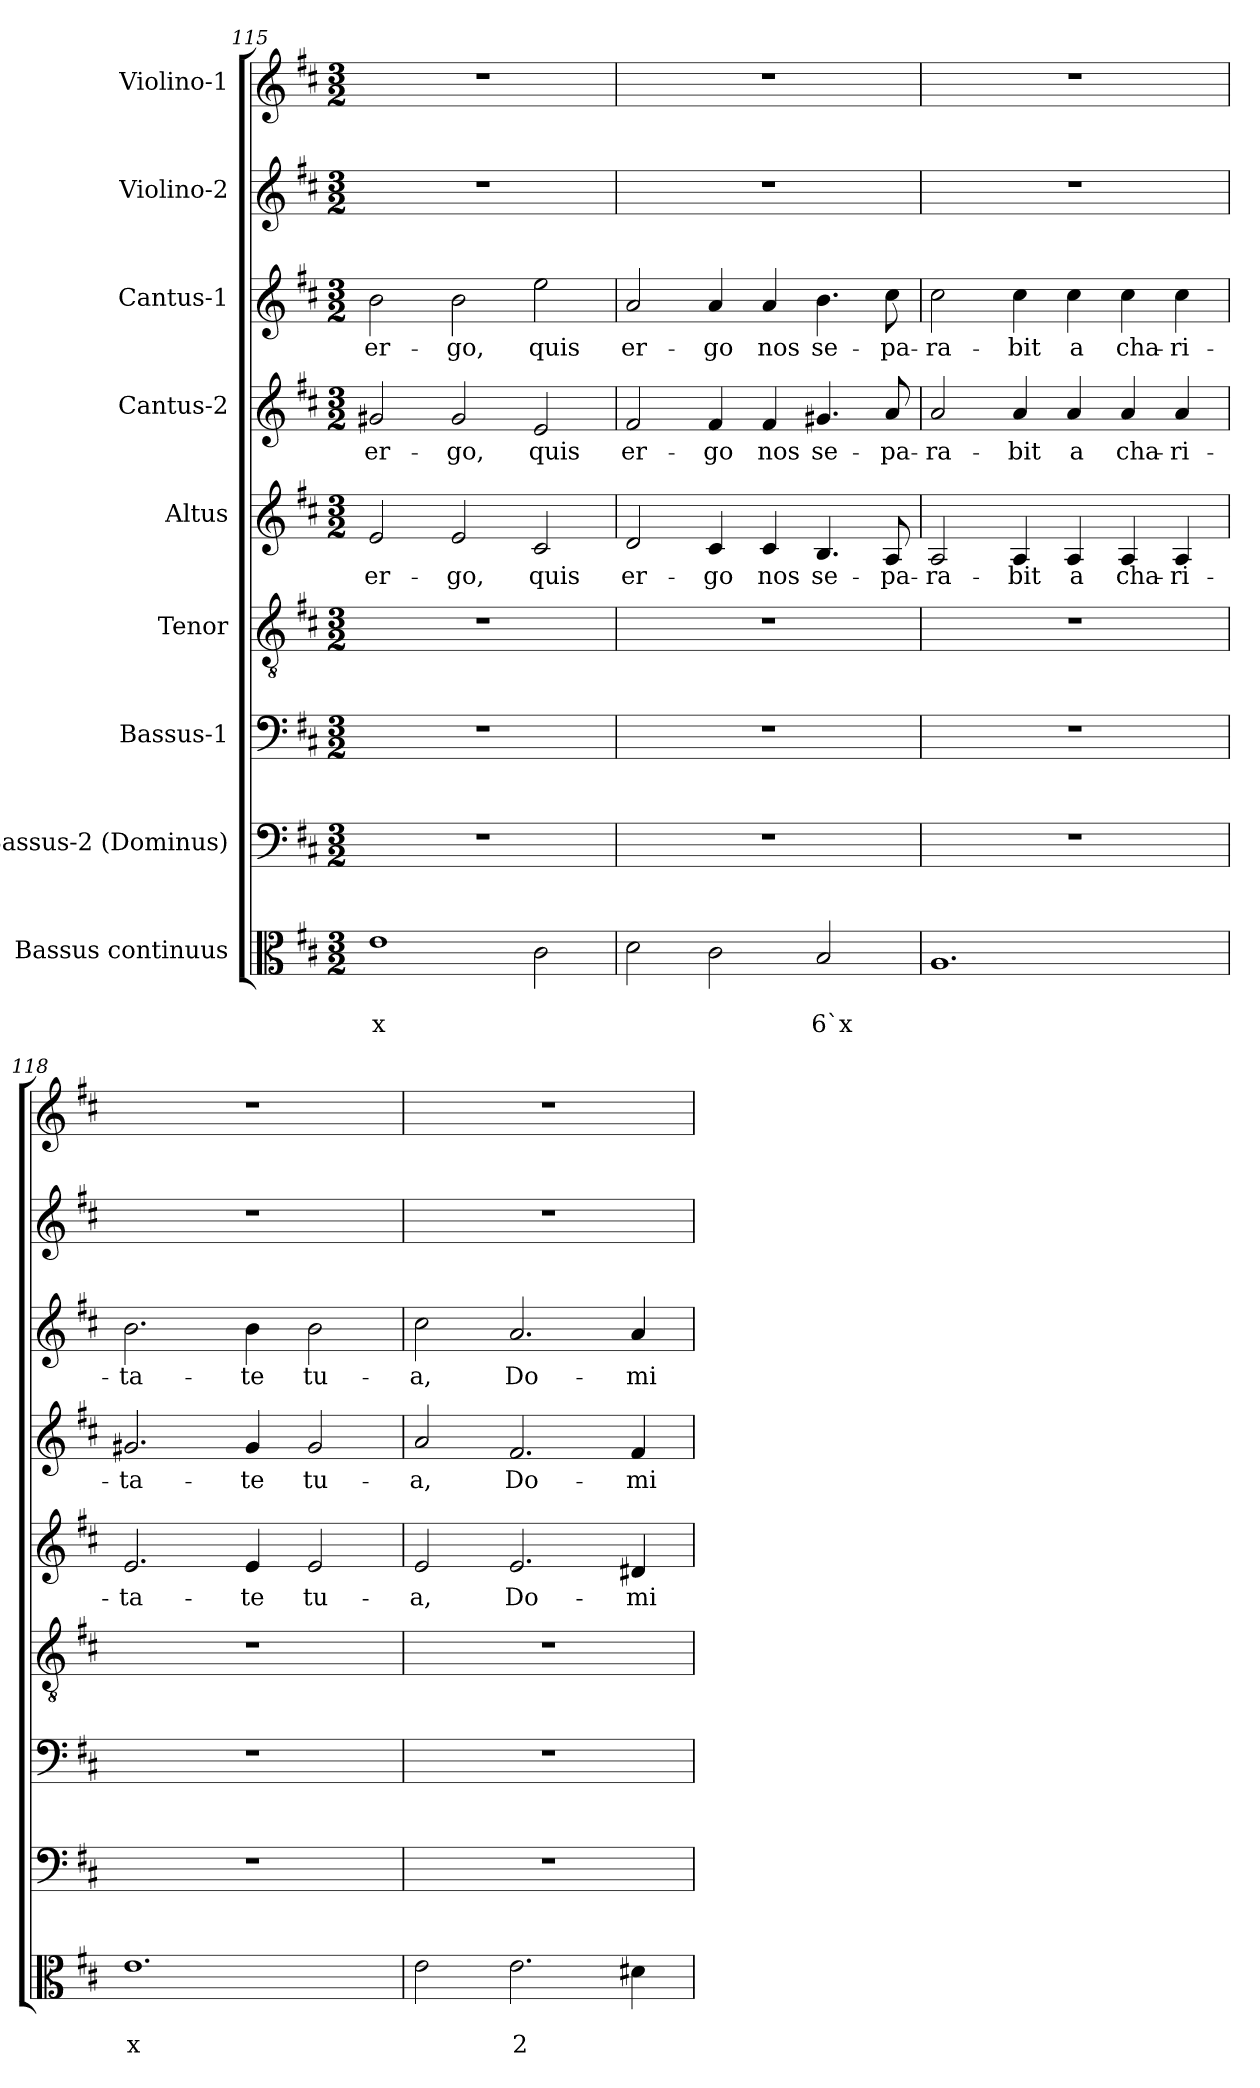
**kern	**text	**text	**kern	**kern	**kern	**kern	**text	**kern	**text	**kern	**text	**kern	**kern
*part9	*part9	*part9	*part8	*part7	*part6	*part5	*part5	*part4	*part4	*part3	*part3	*part2	*part1
*staff9	*staff9	*staff9	*staff8	*staff7	*staff6	*staff5	*staff5	*staff4	*staff4	*staff3	*staff3	*staff2	*staff1
*I"Bassus continuus	*	*	*I"Bassus-2 (Dominus)	*I"Bassus-1	*I"Tenor	*I"Altus	*	*I"Cantus-2	*	*I"Cantus-1	*	*I"Violino-2	*I"Violino-1
*clefC3	*	*	*clefF4	*clefF4	*clefGv2	*clefG2	*	*clefG2	*	*clefG2	*	*clefG2	*clefG2
*k[f#c#]	*	*	*k[f#c#]	*k[f#c#]	*k[f#c#]	*k[f#c#]	*	*k[f#c#]	*	*k[f#c#]	*	*k[f#c#]	*k[f#c#]
*D:	*	*	*D:	*D:	*D:	*D:	*	*D:	*	*D:	*	*D:	*D:
*M3/2	*	*	*M3/2	*M3/2	*M3/2	*M3/2	*	*M3/2	*	*M3/2	*	*M3/2	*M3/2
=115	=115	=115	=115	=115	=115	=115	=115	=115	=115	=115	=115	=115	=115
!	!	!LO:LY:b	!	!	!	!	!LO:LY:b	!	!LO:LY:b	!	!LO:LY:b	!	!
1e	.	x	1.r	1.r	1.r	2e/	er-	2g#X/	er-	2b\	er-	1.r	1.r
!	!	!	!	!	!	!	!LO:LY:b	!	!LO:LY:b	!	!LO:LY:b	!	!
.	.	.	.	.	.	2e/	-go,	2g#/	-go,	2b\	-go,	.	.
!	!	!	!	!	!	!	!LO:LY:b	!	!LO:LY:b	!	!LO:LY:b	!	!
2c#\	.	.	.	.	.	2c#/	quis	2e/	quis	2ee\	quis	.	.
=116	=116	=116	=116	=116	=116	=116	=116	=116	=116	=116	=116	=116	=116
!	!	!	!	!	!	!	!LO:LY:b	!	!LO:LY:b	!	!LO:LY:b	!	!
2d\	.	.	1.r	1.r	1.r	2d/	er-	2f#/	er-	2a/	er-	1.r	1.r
!	!	!	!	!	!	!	!LO:LY:b	!	!LO:LY:b	!	!LO:LY:b	!	!
2c#\	.	.	.	.	.	4c#/	-go	4f#/	-go	4a/	-go	.	.
!	!	!	!	!	!	!	!LO:LY:b	!	!LO:LY:b	!	!LO:LY:b	!	!
.	.	.	.	.	.	4c#/	nos	4f#/	nos	4a/	nos	.	.
!	!	!LO:LY:b	!	!	!	!	!LO:LY:b	!	!LO:LY:b	!	!LO:LY:b	!	!
2B/	.	6`x	.	.	.	4.B/	se-	4.g#X/	se-	4.b\	se-	.	.
!	!	!	!	!	!	!	!LO:LY:b	!	!LO:LY:b	!	!LO:LY:b	!	!
.	.	.	.	.	.	8A/	-pa-	8a/	-pa-	8cc#\	-pa-	.	.
=117	=117	=117	=117	=117	=117	=117	=117	=117	=117	=117	=117	=117	=117
!	!	!	!	!	!	!	!LO:LY:b	!	!LO:LY:b	!	!LO:LY:b	!	!
1.A	.	.	1.r	1.r	1.r	2A/	-ra-	2a/	-ra-	2cc#\	-ra-	1.r	1.r
!	!	!	!	!	!	!	!LO:LY:b	!	!LO:LY:b	!	!LO:LY:b	!	!
.	.	.	.	.	.	4A/	-bit	4a/	-bit	4cc#\	-bit	.	.
!	!	!	!	!	!	!	!LO:LY:b	!	!LO:LY:b	!	!LO:LY:b	!	!
.	.	.	.	.	.	4A/	a	4a/	a	4cc#\	a	.	.
!	!	!	!	!	!	!	!LO:LY:b	!	!LO:LY:b	!	!LO:LY:b	!	!
.	.	.	.	.	.	4A/	cha-	4a/	cha-	4cc#\	cha-	.	.
!	!	!	!	!	!	!	!LO:LY:b	!	!LO:LY:b	!	!LO:LY:b	!	!
.	.	.	.	.	.	4A/	-ri-	4a/	-ri-	4cc#\	-ri-	.	.
!!LO:PB:g=z
=118	=118	=118	=118	=118	=118	=118	=118	=118	=118	=118	=118	=118	=118
!	!	!LO:LY:b	!	!	!	!	!LO:LY:b	!	!LO:LY:b	!	!LO:LY:b	!	!
1.e	.	x	1.r	1.r	1.r	2.e/	-ta-	2.g#X/	-ta-	2.b\	-ta-	1.r	1.r
!	!	!	!	!	!	!	!LO:LY:b	!	!LO:LY:b	!	!LO:LY:b	!	!
.	.	.	.	.	.	4e/	-te	4g#/	-te	4b\	-te	.	.
!	!	!	!	!	!	!	!LO:LY:b	!	!LO:LY:b	!	!LO:LY:b	!	!
.	.	.	.	.	.	2e/	tu-	2g#/	tu-	2b\	tu-	.	.
=119	=119	=119	=119	=119	=119	=119	=119	=119	=119	=119	=119	=119	=119
!	!	!	!	!	!	!	!LO:LY:b	!	!LO:LY:b	!	!LO:LY:b	!	!
2e\	.	.	1.r	1.r	1.r	2e/	-a,	2a/	-a,	2cc#\	-a,	1.r	1.r
!	!	!LO:LY:b	!	!	!	!	!LO:LY:b	!	!LO:LY:b	!	!LO:LY:b	!	!
2.e\	.	2	.	.	.	2.e/	Do-	2.f#/	Do-	2.a/	Do-	.	.
!	!	!	!	!	!	!	!LO:LY:b	!	!LO:LY:b	!	!LO:LY:b	!	!
4d#X\	.	.	.	.	.	4d#X/	-mi-	4f#/	-mi-	4a/	-mi-	.	.
=	=	=	=	=	=	=	=	=	=	=	=	=	=
*-	*-	*-	*-	*-	*-	*-	*-	*-	*-	*-	*-	*-	*-
